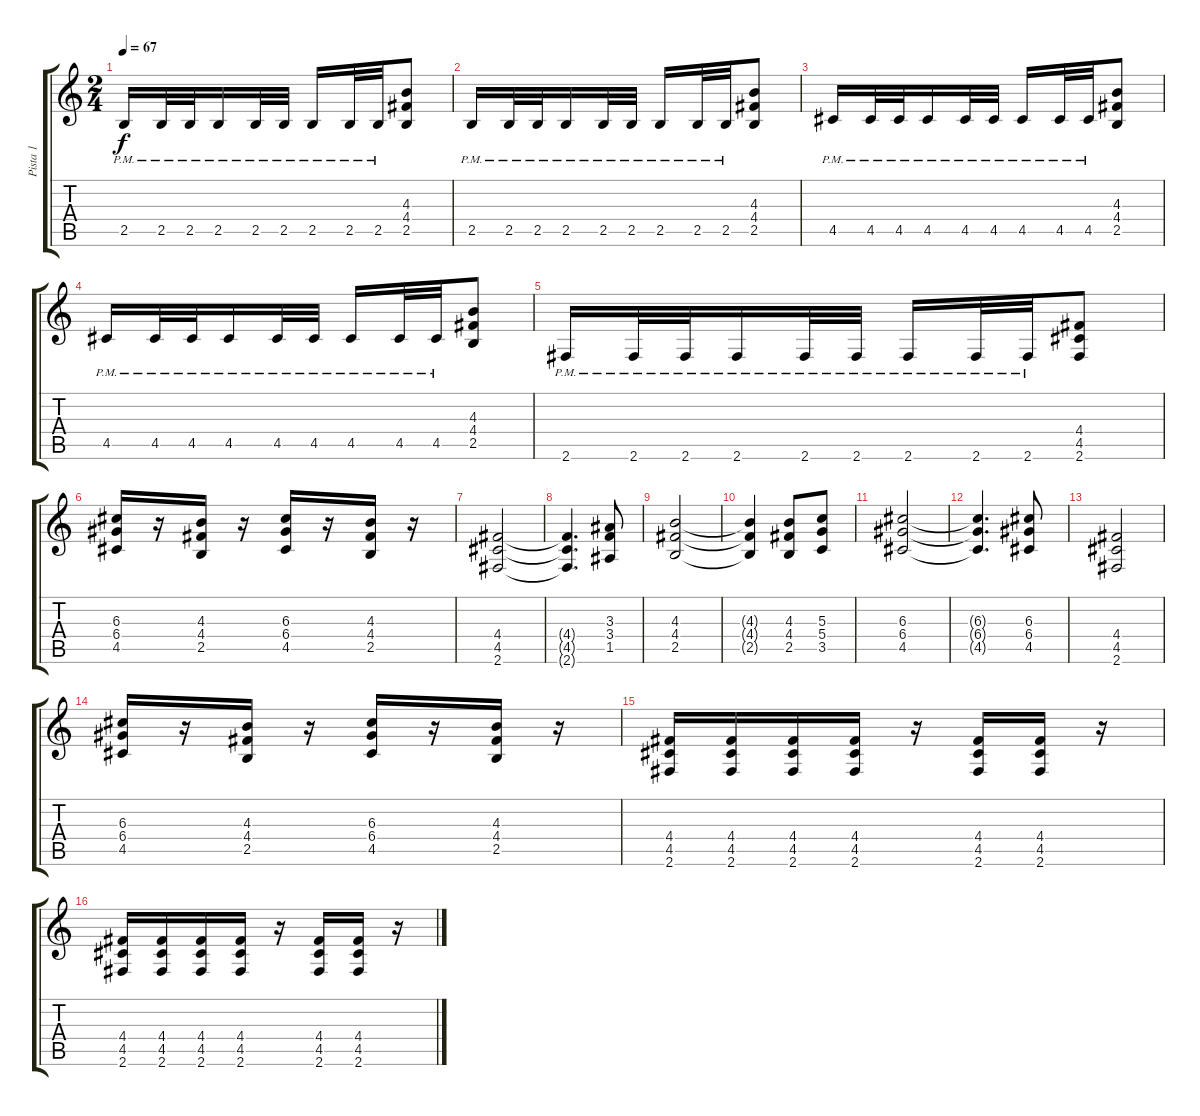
\track ("Pista 1" "Pista 1") {instrument electricguitarclean}
\staff {score tabs}
\tuning (E4 B3 G3 D3 A2 E2) {hide}
\ts (2 4)
\tempo 67
\clef g2
\ks c
2.5{pm}.16{dy f} 2.5{pm}.32 2.5{pm}.32 2.5{pm}.16 2.5{pm}.32 2.5{pm}.32 2.5{pm}.16 2.5{pm}.32 2.5{pm}.32 (4.3 4.4 2.5).8 |
2.5{pm}.16 2.5{pm}.32 2.5{pm}.32 2.5{pm}.16 2.5{pm}.32 2.5{pm}.32 2.5{pm}.16 2.5{pm}.32 2.5{pm}.32 (4.3 4.4 2.5).8 |
4.5{pm}.16 4.5{pm}.32 4.5{pm}.32 4.5{pm}.16 4.5{pm}.32 4.5{pm}.32 4.5{pm}.16 4.5{pm}.32 4.5{pm}.32 (4.3 4.4 2.5).8 |
4.5{pm}.16 4.5{pm}.32 4.5{pm}.32 4.5{pm}.16 4.5{pm}.32 4.5{pm}.32 4.5{pm}.16 4.5{pm}.32 4.5{pm}.32 (4.3 4.4 2.5).8 |
2.6{pm}.16 2.6{pm}.32 2.6{pm}.32 2.6{pm}.16 2.6{pm}.32 2.6{pm}.32 2.6{pm}.16 2.6{pm}.32 2.6{pm}.32 (4.4 4.5 2.6).8 |
(6.3 6.4 4.5).16 r.16 (4.3 4.4 2.5).16 r.16 (6.3 6.4 4.5).16 r.16 (4.3 4.4 2.5).16 r.16 |
(4.4 4.5 2.6).2 |
(4.4{t} 4.5{t} 2.6{t}).4{d} (3.3 3.4 1.5).8 |
(4.3 4.4 2.5).2 |
(4.3{t} 4.4{t} 2.5{t}).4 (4.3 4.4 2.5).8 (5.3 5.4 3.5).8 |
(6.3 6.4 4.5).2 |
(6.3{t} 6.4{t} 4.5{t}).4{d} (6.3 6.4 4.5).8 |
(4.4 4.5 2.6).2 |
(6.3 6.4 4.5).16 r.16 (4.3 4.4 2.5).16 r.16 (6.3 6.4 4.5).16 r.16 (4.3 4.4 2.5).16 r.16 |
(4.4 4.5 2.6).16 (4.4 4.5 2.6).16 (4.4 4.5 2.6).16 (4.4 4.5 2.6).16 r.16 (4.4 4.5 2.6).16 (4.4 4.5 2.6).16 r.16 |
(4.4 4.5 2.6).16 (4.4 4.5 2.6).16 (4.4 4.5 2.6).16 (4.4 4.5 2.6).16 r.16 (4.4 4.5 2.6).16 (4.4 4.5 2.6).16 r.16
